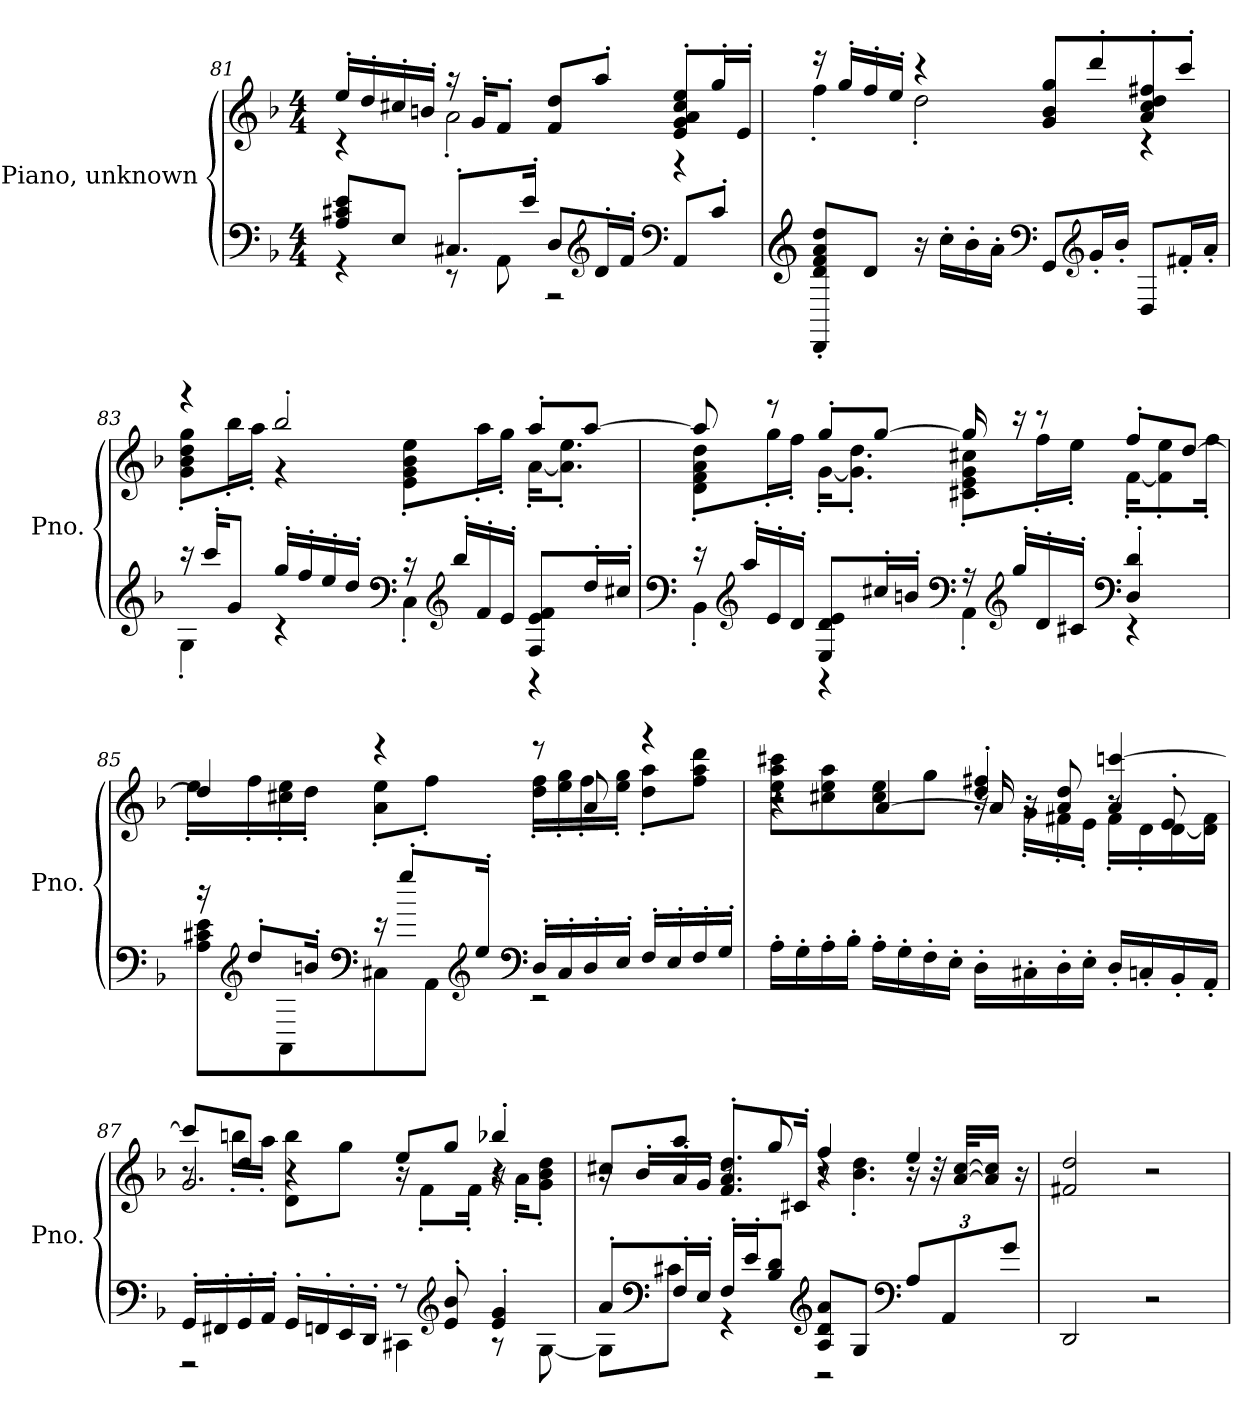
**kern	**kern
*part1	*part1
*staff2	*staff1
*I"Piano, unknown	*
*I'Pno.	*
!!LO:PB:g=z
*clefF4	*clefG2
*k[b-]	*k[b-]
*M4/4	*M4/4
=81	=81
*^	*^
8A/ 8c#X/ 8e/L	4r	16ee'/LL	4r
.	.	16dd'/	.
8E/J	.	16cc#X'/	.
.	.	16bn'/JJ	.
8.C#X'/L	8r	16r	2a'\
.	.	16g'/KL	.
.	8AA\	8f'/J	.
16e'/Jk	.	.	.
8D/L	2r	8f/ 8dd/L	.
*clefG2	*	*	*
16d'/L	.	8aa'/J	.
16f'/JJ	.	.	.
*clefF4	*	*	*
8AA/L	.	8e/' 8g/' 8a/' 8cc#/' 8ee/'L	4r
8c#'/J	.	16gg'/L	.
.	.	16e'/JJ	.
*v	*v	*	*
=82	=82	=82
*clefG2	*	*
8DD/' 8d/' 8f/' 8a/' 8dd/'L	16r	4ff'\
.	16gg'/LL	.
8d/J	16ff'/	.
.	16ee'/JJ	.
16r	4r	2dd'\
16cc'\LL	.	.
16b-'\	.	.
16a'\JJ	.	.
*clefF4	*	*
8GG/L	8g/ 8b-/ 8gg/L	.
*clefG2	*	*
16g'/L	8ddd'/	.
16b-'/JJ	.	.
8D/L	8a/' 8cc/' 8dd/' 8ff#X/'	4r
16f#X'/L	8ccc'/J	.
16a'/JJ	.	.
!!LO:LB:g=z	!!
=83	=83	=83
*^	*	*
16r	4G'\	4r	8g\' 8b-\' 8dd\' 8gg\'L
16ccc'/KL	.	.	.
8g/J	.	.	16bb-'\L
.	.	.	16aa'\JJ
16gg'/LL	4r	2bb-'/	4r
16ff'/	.	.	.
16ee'/	.	.	.
16dd'/JJ	.	.	.
*clefF4	*	*	*
16r	4C'\	.	8e\' 8g\' 8b-\' 8ee\'L
*clefG2	*	*	*
16bb-'/LL	.	.	.
16f'/	.	.	16aa'\L
16e'/JJ	.	.	16gg'\JJ
8F/ 8e/ 8f/L	4r	8aa'/L	[16a'\KL
.	.	.	8.a\]' 8.ee\'J
16dd'/L	.	[8aa/J	.
16cc#X'/JJ	.	.	.
!!LO:LB:g=z	!!
=84	=84	=84	=84
*clefF4	*	*	*
16r	4BB-'\	8aa/]	8d\' 8f\' 8a\' 8dd\'L
*clefG2	*	*	*
16aa'/LL	.	.	.
16e'/	.	8r	16gg'\L
16d'/JJ	.	.	16ff'\JJ
8E/ 8d/ 8e/L	4r	8gg'/L	[16g'\KL
.	.	.	8.g\]' 8.dd\'J
16cc#X'/L	.	[8gg/J	.
16bn'/JJ	.	.	.
*clefF4	*	*	*
16r	4AA'\	16gg/]	8c#X\' 8e\' 8g\' 8cc#X\'L
*clefG2	*	*	*
16gg'/LL	.	16r	.
16d'/	.	8r	16ff'\L
16c#X'/JJ	.	.	16ee'\JJ
*clefF4	*	*	*
4D/' 4d/'	4r	8ff'/L	[16f'\KL
.	.	.	8f\]' 8ee\'
.	.	[8dd/J	.
.	.	.	16ff'\Jk
!!LO:LB:g=z	!!
=85	=85	=85	=85
16r	8A\ 8c#X\ 8e\L	4dd/]	16ee'\LL
*clefG2	*	*	*
8dd'/L	.	.	16ff'\
.	8AA\	.	16cc#X\' 16ee\'
16bn'/Jk	.	.	16dd'\JJ
*clefF4	*	*	*
16r	8C#X\	4r	8a\' 8ee\'L
8gg'/L	.	.	.
.	8AA\J	.	8ff'\J
*clefG2	*	*	*
16ee'/Jk	.	.	.
*clefF4	*	*	*
16D'/LL	2r	8r	16dd\' 16ff\'LL
16C#'/	.	.	16ee\' 16gg\'
16D'/	.	8a/	16ff'\
16E'/JJ	.	.	16ee\' 16gg\'JJ
16F'/LL	.	4r	8dd\' 8aa\'L
16E'/	.	.	.
16F'/	.	.	8ff\ 8aa\ 8ddd\J
16G'/JJ	.	.	.
*v	*v	*	*
!!LO:LB:g=z
=86	=86	=86
*	*	*^
16A'\LL	2r	8ee\ 8aa\ 8ccc#X\L	4r
16G'\	.	.	.
16A'\	.	8cc#X\ 8ee\ 8aa\	.
16B-'\JJ	.	.	.
16A'\LL	.	8cc#\ 8ee\	[4a/
16G'\	.	.	.
16F'\	.	8gg\J	.
16E'\JJ	.	.	.
16D'\LL	4dd/' 4ff#X/'	16r	16a/]
16C#X'\	.	16g'\LL	16r
16D'\	.	16f#X'\	8a/ 8dd/
16E'\JJ	.	16e'\JJ	.
16D'/LL	4a/ [4cccn/	16f#'\LL	8r
16Cn'/	.	16d'\	.
16BB-'/	.	[16d\	8e'/
16AA'/JJ	.	16d\] 16f#\JJ	.
=87	=87	=87	=87
*^	*	*	*
16GG'/LL	2r	8ccc/L]	8r	2.g/
16FF#X'/	.	.	.	.
16GG'/	.	8dd/J	16bbn'\LL	.
16AA'/JJ	.	.	16aa'\JJ	.
16GG'/LL	.	4r	8d\ 8bb\L	.
16FFn'/	.	.	.	.
16EE'/	.	.	8gg\J	.
16DD'/JJ	.	.	.	.
8r	4CC#X\	8ee/L	16r	.
.	.	.	8f'\L	.
*clefG2	*	*	*	*
8e/' 8b-/'	.	8gg/J	.	.
.	.	.	16f'\Jk	.
4e/' 4g/'	8r	4bb-X'/	16r	4r
.	.	.	16a'\KL	.
.	[8G\	.	8g\' 8b-\' 8dd\'J	.
!!LO:LB:g=z	!!	!!
=88	=88	=88	=88	=88
8a'/L	8G\L]	8cc#X/L	2r	16r
.	.	.	.	16b-'/LL
*clefF4	*	*	*	*
16F'/L	8c#X\J	8aa/J	.	16a'/
16E'/JJ	.	.	.	16g'/JJ
16F'/LL	4r	8r	.	8.f/' 8.a/' 8.dd/'L
16e'/J	.	.	.	.
8B-/ 8d/J	.	8gg/	.	.
.	.	.	.	16c#X'/Jk
*clefG2	*	*	*	*
8A/ 8d/ 8a/L	2r	4ff/	8r	4r
8G/J	.	.	4.b-\' 4.dd\'	.
*clefF4	*	*	*	*
*Xbrackettup	*	*	*	*
12A/L	.	4ee/	.	16r
.	.	.	.	32r
12AA/	.	.	.	.
.	.	.	.	[32a/ [32cc#/KLL
.	.	.	.	16a/] 16cc#/]JJ
12g/J	.	.	.	.
.	.	.	.	16r
*v	*v	*	*	*
*	*v	*v	*v
=89	=89
2DD/	2f#X/ 2dd/
2r	2r
=	=
*-	*-
